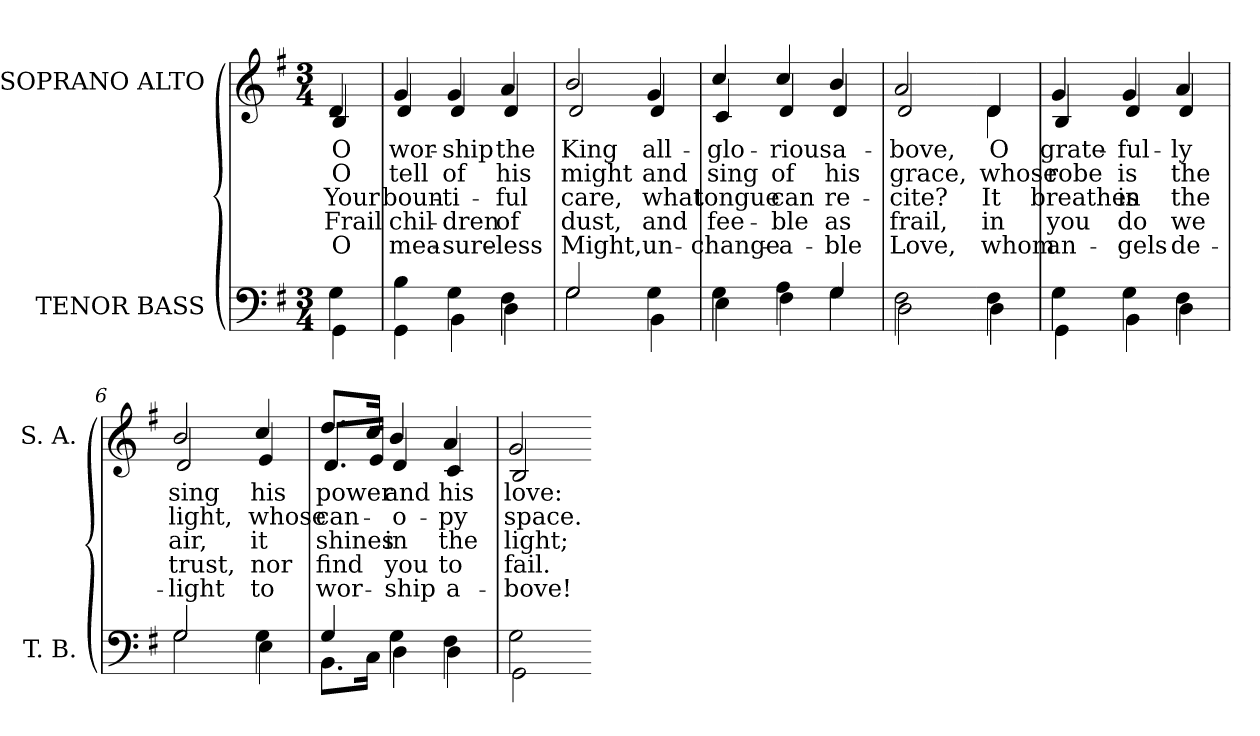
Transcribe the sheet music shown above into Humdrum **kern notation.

**kern	**kern	**text	**text	**text	**text	**text
*part2	*part1	*part1	*part1	*part1	*part1	*part1
*staff2	*staff1	*staff1	*staff1	*staff1	*staff1	*staff1
*I"TENOR BASS	*I"SOPRANO ALTO	*	*	*	*	*
*I'T. B.	*I'S. A.	*	*	*	*	*
!!LO:PB:g=z
*clefF4	*clefG2	*	*	*	*	*
*k[f#]	*k[f#]	*	*	*	*	*
*G:	*G:	*	*	*	*	*
*M3/4	*M3/4	*	*	*	*	*
=	=	=	=	=	=	=
*^	*	*	*	*	*	*
!	!	!LO:TX:b:cj:t=1	!	!	!	!	!
!	!	!LO:TX:b:cj:t=2	!	!	!	!	!
!	!	!LO:TX:b:cj:t=3	!	!	!	!	!
!	!	!LO:TX:b:cj:t=4	!	!	!	!	!
!	!	!LO:TX:b:cj:t=5	!	!	!	!	!
!	!	!	!LO:LY:b:color=#000000	!LO:LY:b:color=#000000	!LO:LY:b:color=#000000	!LO:LY:b:color=#000000	!LO:LY:b:color=#000000
*	*	*^	*	*	*	*	*
4Gi\	4GGi\	4di/	4Bi/	O	O	Your	Frail	O
=	=	=	=	=	=	=	=	=
!	!	!	!	!LO:LY:b:color=#000000	!LO:LY:b:color=#000000	!LO:LY:b:color=#000000	!LO:LY:b:color=#000000	!LO:LY:b:color=#000000
4Bi\	4GGi\	4gi/	4di/	wor-	tell	boun-	chil-	mea-
!	!	!	!	!LO:LY:b:color=#000000	!LO:LY:b:color=#000000	!LO:LY:b:color=#000000	!LO:LY:b:color=#000000	!LO:LY:b:color=#000000
4Gi\	4BBi\	4gi/	4di/	-ship	of	-ti-	-dren	-sure-
!	!	!	!	!LO:LY:b:color=#000000	!LO:LY:b:color=#000000	!LO:LY:b:color=#000000	!LO:LY:b:color=#000000	!LO:LY:b:color=#000000
4F#i\	4Di\	4ai/	4di/	the	his	-ful	of	-less
=1	=1	=1	=1	=1	=1	=1	=1	=1
!	!	!	!	!LO:LY:b:color=#000000	!LO:LY:b:color=#000000	!LO:LY:b:color=#000000	!LO:LY:b:color=#000000	!LO:LY:b:color=#000000
2Gi/	2Gi\	2bi/	2di/	King	might	care,	dust,	Might,
!	!	!	!	!LO:LY:b:color=#000000	!LO:LY:b:color=#000000	!LO:LY:b:color=#000000	!LO:LY:b:color=#000000	!LO:LY:b:color=#000000
4Gi\	4BBi\	4gi/	4di/	all-	and	what	and	un-
=2	=2	=2	=2	=2	=2	=2	=2	=2
!	!	!	!	!LO:LY:b:color=#000000	!LO:LY:b:color=#000000	!LO:LY:b:color=#000000	!LO:LY:b:color=#000000	!LO:LY:b:color=#000000
4Gi\	4Ei\	4cci/	4ci/	-glo-	sing	tongue	fee-	-change-
!	!	!	!	!LO:LY:b:color=#000000	!LO:LY:b:color=#000000	!LO:LY:b:color=#000000	!LO:LY:b:color=#000000	!LO:LY:b:color=#000000
4Ai\	4F#i\	4cci/	4di/	-rious	of	can	-ble	-a-
!	!	!	!	!LO:LY:b:color=#000000	!LO:LY:b:color=#000000	!LO:LY:b:color=#000000	!LO:LY:b:color=#000000	!LO:LY:b:color=#000000
4Gi/	4Gi\	4bi/	4di/	a-	his	re-	as	-ble
=3	=3	=3	=3	=3	=3	=3	=3	=3
!	!	!	!	!LO:LY:b:color=#000000	!LO:LY:b:color=#000000	!LO:LY:b:color=#000000	!LO:LY:b:color=#000000	!LO:LY:b:color=#000000
2F#i\	2Di\	2ai/	2di/	-bove,	grace,	-cite?	frail,	Love,
=4-	=4-	=4-	=4-	=4-	=4-	=4-	=4-	=4-
!	!	!	!	!LO:LY:b:color=#000000	!LO:LY:b:color=#000000	!LO:LY:b:color=#000000	!LO:LY:b:color=#000000	!LO:LY:b:color=#000000
4F#i\	4Di\	4di/	4di\	O	whose	It	in	whom
!!LO:LB:g=z	!!
=5	=5	=5	=5	=5	=5	=5	=5	=5
!	!	!	!	!LO:LY:b:color=#000000	!LO:LY:b:color=#000000	!LO:LY:b:color=#000000	!LO:LY:b:color=#000000	!LO:LY:b:color=#000000
4Gi\	4GGi\	4gi/	4Bi/	grate-	robe	breathes	you	an-
!	!	!	!	!LO:LY:b:color=#000000	!LO:LY:b:color=#000000	!LO:LY:b:color=#000000	!LO:LY:b:color=#000000	!LO:LY:b:color=#000000
4Gi\	4BBi\	4gi/	4di/	-ful-	is	in	do	-gels
!	!	!	!	!LO:LY:b:color=#000000	!LO:LY:b:color=#000000	!LO:LY:b:color=#000000	!LO:LY:b:color=#000000	!LO:LY:b:color=#000000
4F#i\	4Di\	4ai/	4di/	-ly	the	the	we	de-
=6	=6	=6	=6	=6	=6	=6	=6	=6
!	!	!	!	!LO:LY:b:color=#000000	!LO:LY:b:color=#000000	!LO:LY:b:color=#000000	!LO:LY:b:color=#000000	!LO:LY:b:color=#000000
2Gi/	2Gi\	2bi/	2di/	sing	light,	air,	trust,	-light
!	!	!	!	!LO:LY:b:color=#000000	!LO:LY:b:color=#000000	!LO:LY:b:color=#000000	!LO:LY:b:color=#000000	!LO:LY:b:color=#000000
4Gi\	4Ei\	4cci/	4ei/	his	whose	it	nor	to
=7	=7	=7	=7	=7	=7	=7	=7	=7
!	!	!	!	!LO:LY:b:color=#000000	!LO:LY:b:color=#000000	!LO:LY:b:color=#000000	!LO:LY:b:color=#000000	!LO:LY:b:color=#000000
4Gi/	8.BBi\L	8.ddi/L	8.di/L	power	can-	shines	find	wor-
.	16Ci\Jk	16cci/Jk	16ei/Jk	.	.	.	.	.
!	!	!	!	!LO:LY:b:color=#000000	!LO:LY:b:color=#000000	!LO:LY:b:color=#000000	!LO:LY:b:color=#000000	!LO:LY:b:color=#000000
4Gi\	4Di\	4bi/	4di/	and	-o-	in	you	-ship
!	!	!	!	!LO:LY:b:color=#000000	!LO:LY:b:color=#000000	!LO:LY:b:color=#000000	!LO:LY:b:color=#000000	!LO:LY:b:color=#000000
4F#i\	4Di\	4ai/	4ci/	his	-py	the	to	a-
=8	=8	=8	=8	=8	=8	=8	=8	=8
!	!	!	!	!LO:LY:b:color=#000000	!LO:LY:b:color=#000000	!LO:LY:b:color=#000000	!LO:LY:b:color=#000000	!LO:LY:b:color=#000000
2Gi\	2GGi\	2gi/	2Bi/	love:	space.	light;	fail.	-bove!
*v	*v	*	*	*	*	*	*	*
*	*v	*v	*	*	*	*	*
=-	=-	=-	=-	=-	=-	=-
*-	*-	*-	*-	*-	*-	*-
